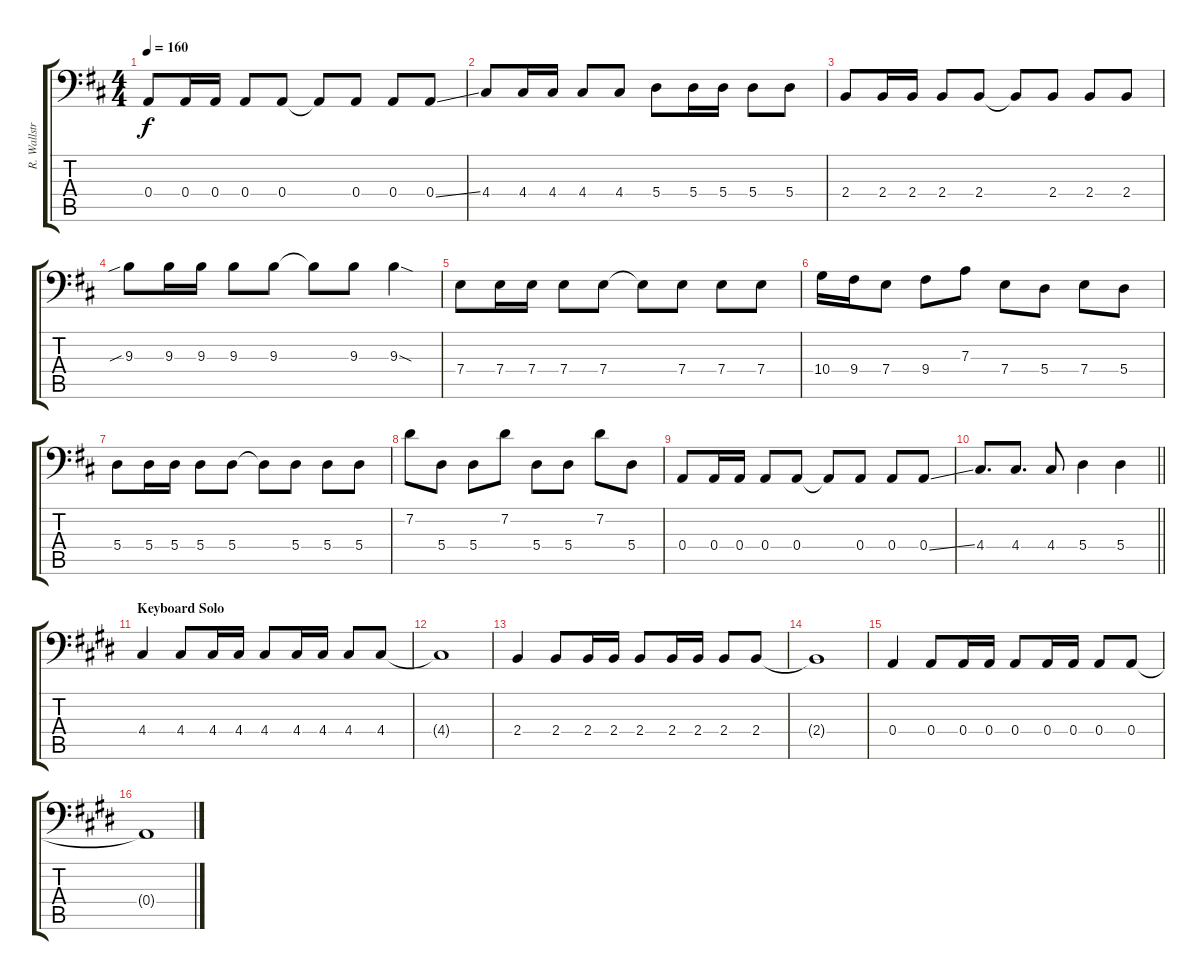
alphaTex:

\track ("R. Wallström (Bass)" "R. Wallstr") {instrument electricbassfinger}
\staff {score tabs}
\tuning (C3 G2 D2 A1 E1 B0) {hide}
\ts (4 4)
\tempo 160
\clef f4
\ks bminor
0.4.8{dy f} 0.4.16 0.4.16 0.4.8 0.4.8 0.4{t}.8 0.4.8 0.4.8 0.4{ss}.8 |
4.4.8 4.4.16 4.4.16 4.4.8 4.4.8 5.4.8 5.4.16 5.4.16 5.4.8 5.4.8 |
2.4.8 2.4.16 2.4.16 2.4.8 2.4.8 2.4{t}.8 2.4.8 2.4.8 2.4.8 |
9.3{sib}.8 9.3.16 9.3.16 9.3.8 9.3.8 9.3{t}.8 9.3.8 9.3{sod}.4 |
7.4.8 7.4.16 7.4.16 7.4.8 7.4.8 7.4{t}.8 7.4.8 7.4.8 7.4.8 |
10.4.16 9.4.16 7.4.8 9.4.8 7.3.8 7.4.8 5.4.8 7.4.8 5.4.8 |
5.4.8 5.4.16 5.4.16 5.4.8 5.4.8 5.4{t}.8 5.4.8 5.4.8 5.4.8 |
7.2.8 5.4.8 5.4.8 7.2.8 5.4.8 5.4.8 7.2.8 5.4.8 |
0.4.8 0.4.16 0.4.16 0.4.8 0.4.8 0.4{t}.8 0.4.8 0.4.8 0.4{ss}.8 |
\barLineRight lightlight
4.4.8{d} 4.4.8{d} 4.4.8 5.4.4 5.4.4 |
\section ("" "Keyboard Solo")
\ks c#minor
4.4.4 4.4.8 4.4.16 4.4.16 4.4.8 4.4.16 4.4.16 4.4.8 4.4.8 |
4.4{t}.1 |
2.4.4 2.4.8 2.4.16 2.4.16 2.4.8 2.4.16 2.4.16 2.4.8 2.4.8 |
2.4{t}.1 |
0.4.4 0.4.8 0.4.16 0.4.16 0.4.8 0.4.16 0.4.16 0.4.8 0.4.8 |
0.4{t}.1
